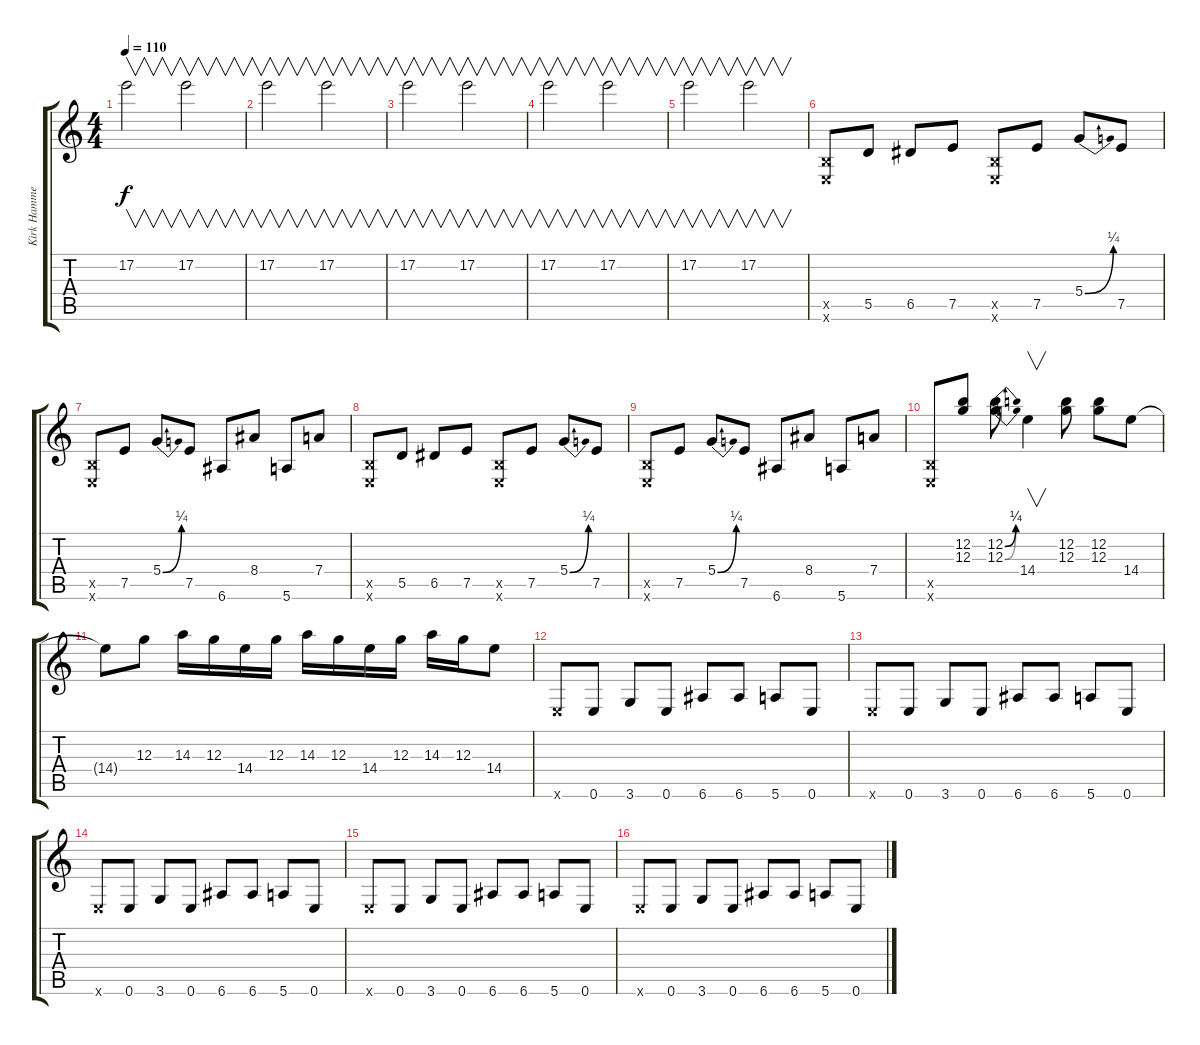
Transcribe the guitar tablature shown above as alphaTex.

\track ("Kirk Hammett" "Kirk Hamme") {instrument distortionguitar}
\staff {score tabs}
\tuning (E4 B3 G3 D3 A2 E2) {hide}
\ts (4 4)
\tempo 110
\clef g2
\ks c
17.2.2{v dy f} 17.2.2{v} |
17.2.2{v} 17.2.2{v} |
17.2.2{v} 17.2.2{v} |
17.2.2{v} 17.2.2{v} |
17.2.2{v} 17.2.2{v} |
(2.5{x} 0.6{x}).8 5.5.8 6.5.8 7.5.8 (2.5{x} 0.6{x}).8 7.5.8 5.4{be (bend 0 0 60 1)}.8 7.5.8 |
(2.5{x} 0.6{x}).8 7.5.8 5.4{be (bend 0 0 60 1)}.8 7.5.8 6.6.8 8.4.8 5.6.8 7.4.8 |
(2.5{x} 0.6{x}).8 5.5.8 6.5.8 7.5.8 (2.5{x} 0.6{x}).8 7.5.8 5.4{be (bend 0 0 60 1)}.8 7.5.8 |
(2.5{x} 0.6{x}).8 7.5.8 5.4{be (bend 0 0 60 1)}.8 7.5.8 6.6.8 8.4.8 5.6.8 7.4.8 |
(2.5{x} 0.6{x}).8 (12.2 12.3).8 (12.2{be (bend 0 0 60 1)} 12.3{be (bend 0 0 60 1)}).8 14.4.4{v} (12.2 12.3).8 (12.2 12.3).8 14.4.8 |
14.4{t}.8 12.3.8 14.3.16 12.3.16 14.4.16 12.3.16 14.3.16 12.3.16 14.4.16 12.3.16 14.3.16 12.3.16 14.4.8 |
0.6{x}.8 0.6.8 3.6.8 0.6.8 6.6.8 6.6.8 5.6.8 0.6.8 |
0.6{x}.8 0.6.8 3.6.8 0.6.8 6.6.8 6.6.8 5.6.8 0.6.8 |
0.6{x}.8 0.6.8 3.6.8 0.6.8 6.6.8 6.6.8 5.6.8 0.6.8 |
0.6{x}.8 0.6.8 3.6.8 0.6.8 6.6.8 6.6.8 5.6.8 0.6.8 |
0.6{x}.8 0.6.8 3.6.8 0.6.8 6.6.8 6.6.8 5.6.8 0.6.8
